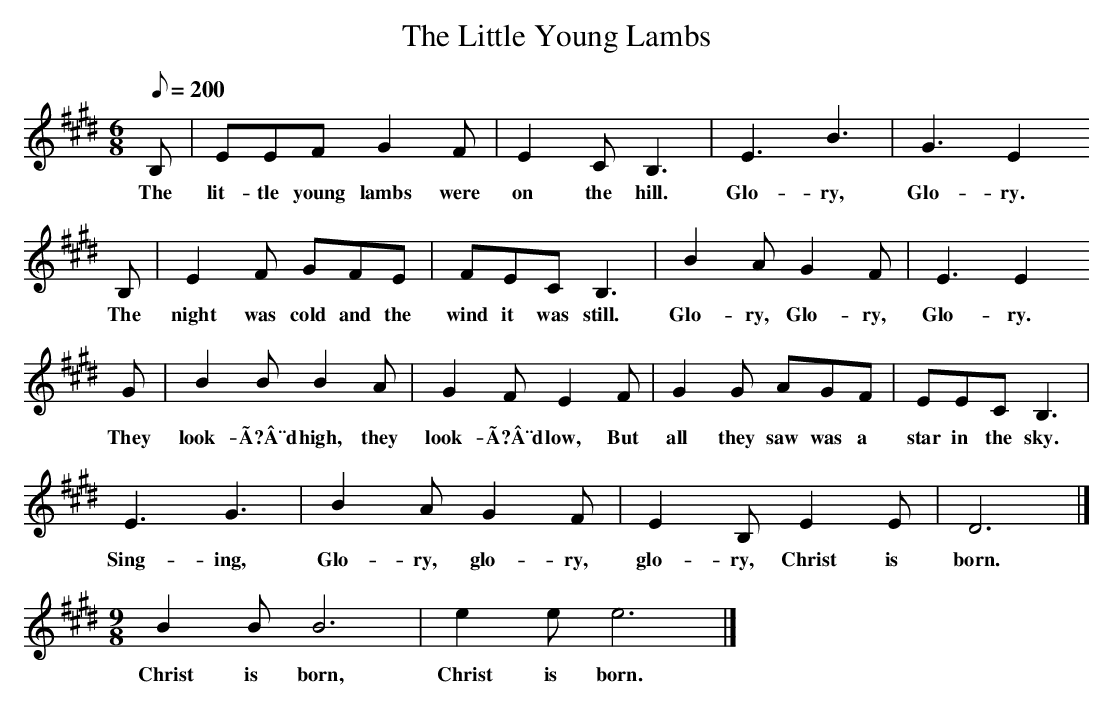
X:1
T:The Little Young Lambs
L:1/8
Q:200
M:6/8
K:E
B,|EEF G2 F|E2 C B,3|E3 B3|G3 E2
w:The lit-tle young lambs were on the hill. Glo-ry, Glo-ry.
B,|E2 F GFE|FEC B,3|B2 A G2 F|E3 E2
w:The night was cold and the wind it was still. Glo-ry, Glo-ry, Glo-ry.
G|B2 B B2 A|G2 F E2 F|G2 G AGF|EEC B,3|
w:They look-Ã?Â¨d high, they look-Ã?Â¨d low, But all they saw was a star in the sky.
E3 G3|B2 A G2 F|E2 B, E2 E|D6|]
w:Sing-ing, Glo-ry, glo-ry, glo-ry, Christ is born.
M:9/8
B2 B B6|e2 e e6|]
w:Christ is born, Christ is born.
